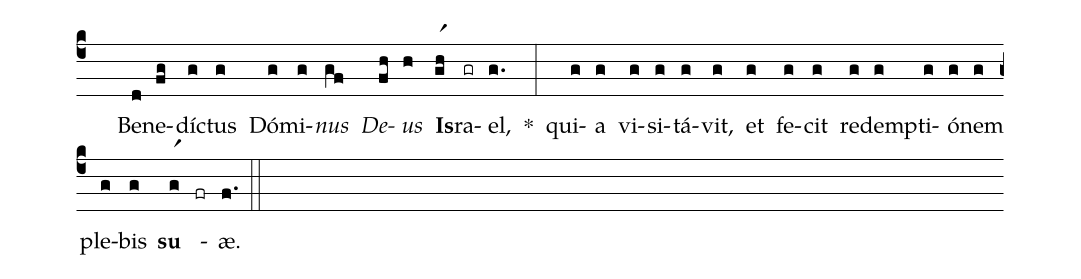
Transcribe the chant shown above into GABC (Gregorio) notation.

%%
(c4)
( )Be(d)ne(fg)díc(g)tus(g) Dó(g)mi(g)<i>nus</i>(gf) <i>De</i>(fh)<i>us</i>(h) <b>Is</b>(ghr1)ra(gr)el,(g.) *(:)
qui(g)a(g) vi(g)si(g)tá(g)vit,(g) et(g) fe(g)cit(g) red(g)emp(g)ti(g)ó(g)nem(g) ple(g)bis(g) <b>su</b>(gr1) -(fr) æ.(f.) (::)
